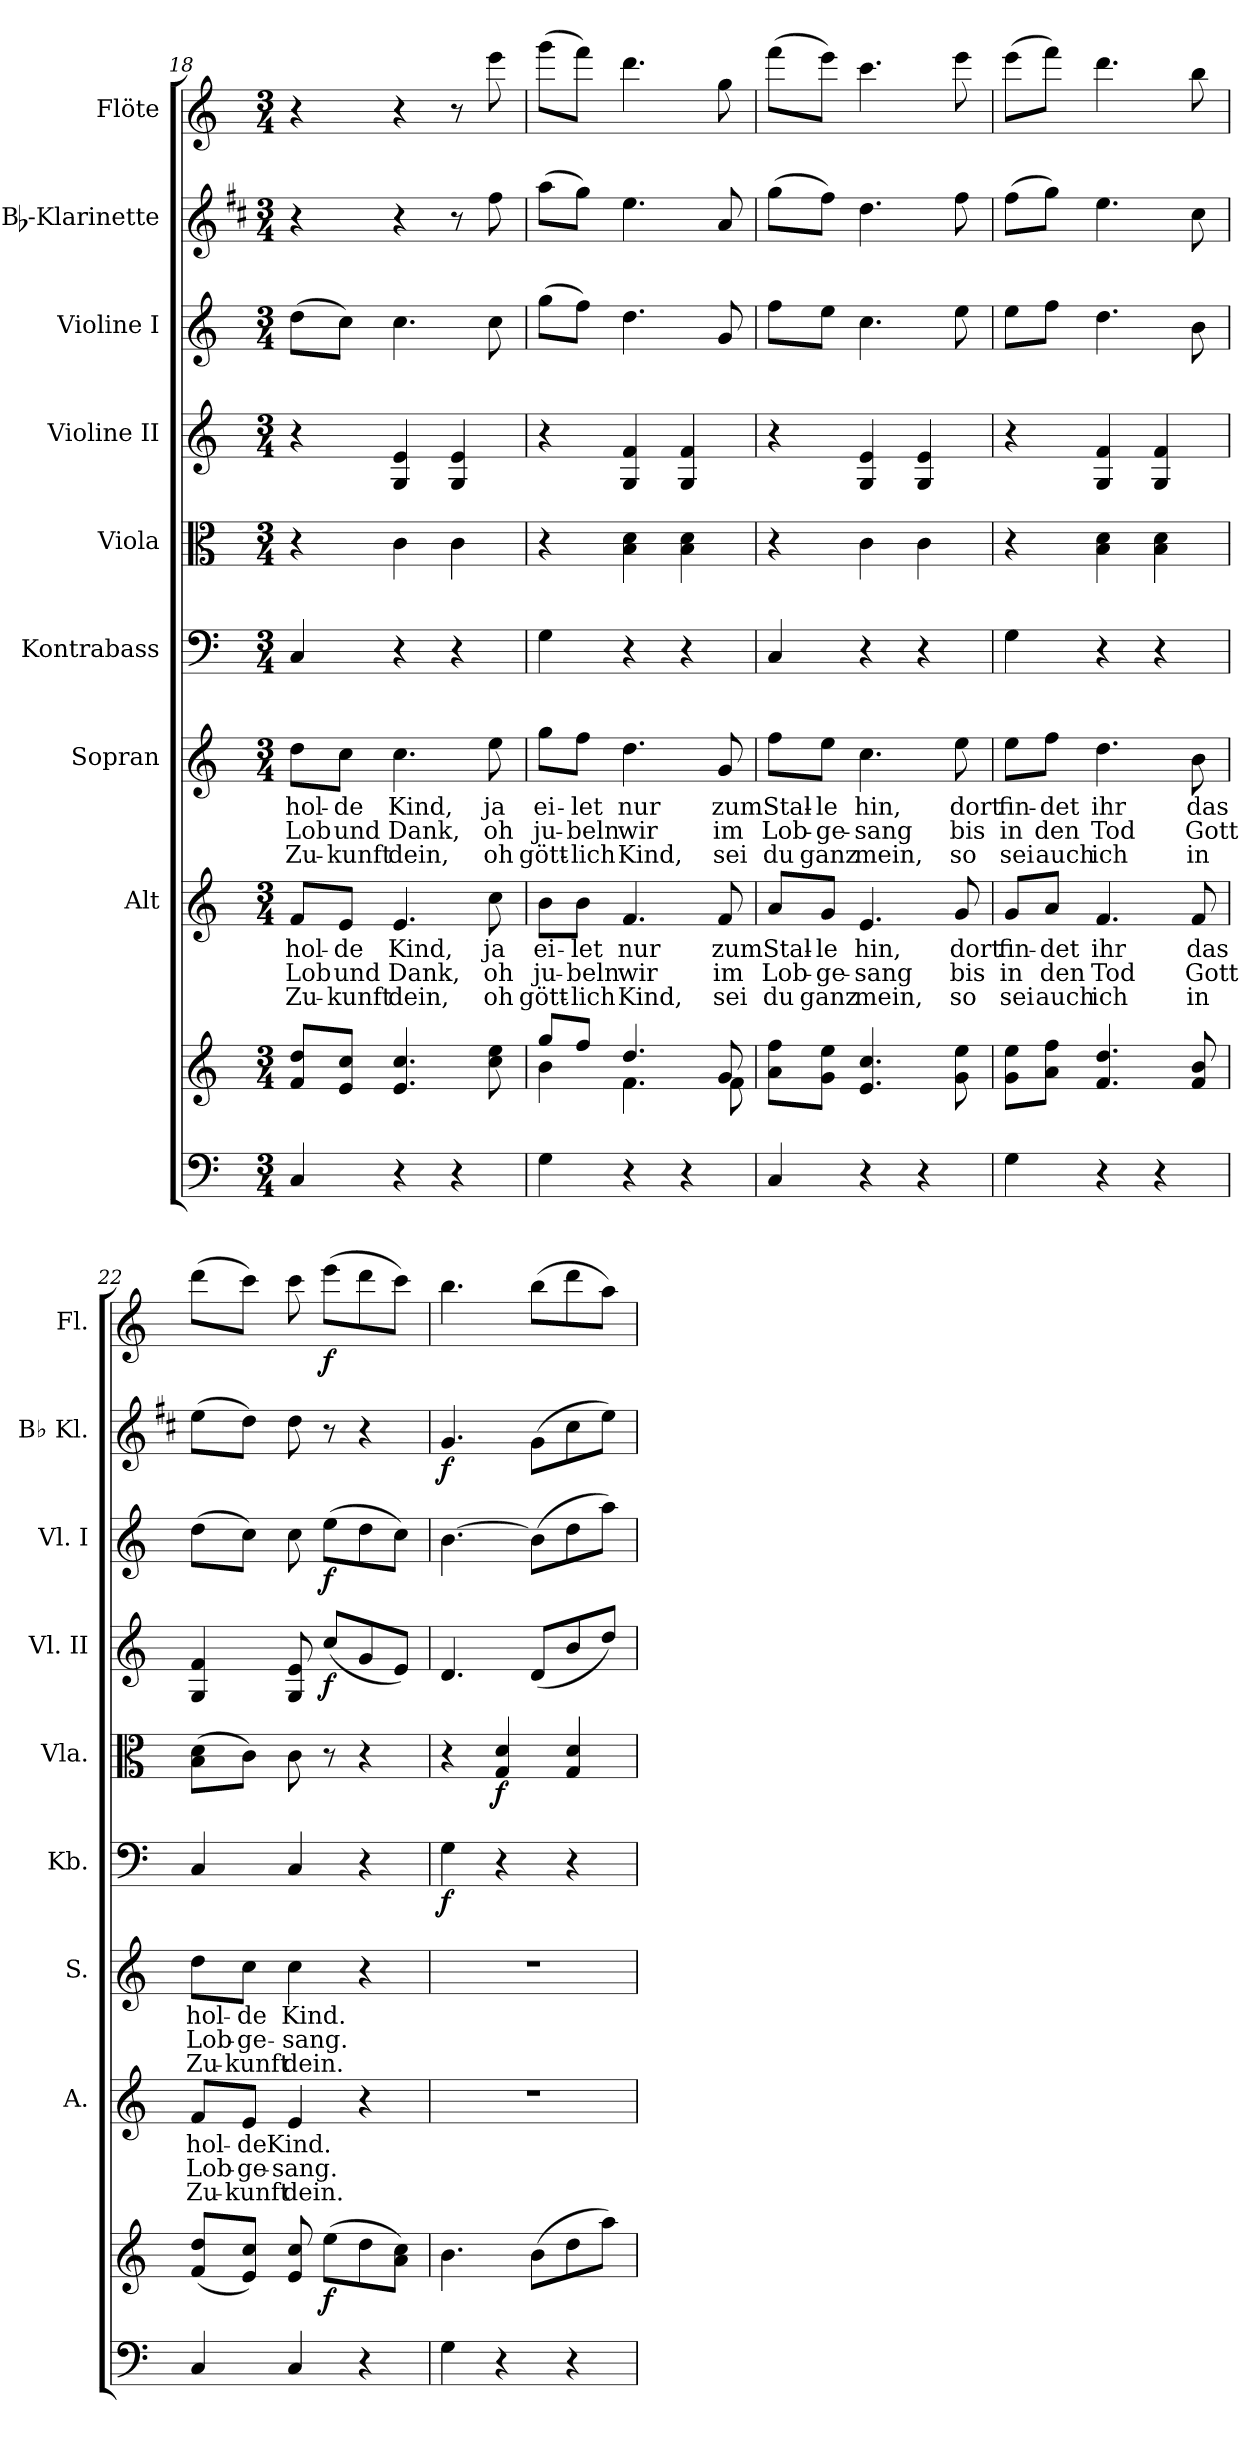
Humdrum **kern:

**kern	**kern	**dynam	**kern	**text	**text	**text	**kern	**text	**text	**text	**kern	**dynam	**kern	**dynam	**kern	**dynam	**kern	**dynam	**kern	**dynam	**kern	**dynam
*part9	*part9	*part9	*part8	*part8	*part8	*part8	*part7	*part7	*part7	*part7	*part6	*part6	*part5	*part5	*part4	*part4	*part3	*part3	*part2	*part2	*part1	*part1
*staff10	*staff9	*staff9/10	*staff8	*staff8	*staff8	*staff8	*staff7	*staff7	*staff7	*staff7	*staff6	*staff6	*staff5	*staff5	*staff4	*staff4	*staff3	*staff3	*staff2	*staff2	*staff1	*staff1
*	*	*	*I"Alt	*	*	*	*I"Sopran	*	*	*	*I"Kontrabass	*	*I"Viola	*	*I"Violine II	*	*I"Violine I	*	*I"Bb-Klarinette	*	*I"Flöte	*
*	*	*	*I'A.	*	*	*	*I'S.	*	*	*	*I'Kb.	*	*I'Vla.	*	*I'Vl. II	*	*I'Vl. I	*	*I'Bb Kl.	*	*I'Fl.	*
*clefF4	*clefG2	*	*clefG2	*	*	*	*clefG2	*	*	*	*clefF4	*	*clefC3	*	*clefG2	*	*clefG2	*	*clefG2	*	*clefG2	*
*	*	*	*	*	*	*	*	*	*	*	*ITrd7c12	*	*	*	*	*	*	*	*ITrd1c2	*	*	*
*k[]	*k[]	*	*k[]	*	*	*	*k[]	*	*	*	*k[]	*	*k[]	*	*k[]	*	*k[]	*	*k[]	*	*k[]	*
*C:	*C:	*	*C:	*	*	*	*C:	*	*	*	*C:	*	*C:	*	*C:	*	*C:	*	*C:	*	*C:	*
*M3/4	*M3/4	*	*M3/4	*	*	*	*M3/4	*	*	*	*M3/4	*	*M3/4	*	*M3/4	*	*M3/4	*	*M3/4	*	*M3/4	*
=18	=18	=18	=18	=18	=18	=18	=18	=18	=18	=18	=18	=18	=18	=18	=18	=18	=18	=18	=18	=18	=18	=18
!	!	!	!	!LO:LY:b	!LO:LY:b	!LO:LY:b	!	!LO:LY:b	!LO:LY:b	!LO:LY:b	!	!	!	!	!	!	!	!	!	!	!	!
4C/	8f/ 8dd/L	.	8f/L	hol-	Lob	Zu-	8dd\L	hol-	Lob	Zu-	4CC/	.	4r	.	4r	.	(>8dd\L	.	4r	.	4r	.
!	!	!	!	!LO:LY:b	!LO:LY:b	!LO:LY:b	!	!LO:LY:b	!LO:LY:b	!LO:LY:b	!	!	!	!	!	!	!	!	!	!	!	!
.	8e/ 8cc/J	.	8e/J	-de	und	-kunft	8cc\J	-de	und	-kunft	.	.	.	.	.	.	8cc\J)	.	.	.	.	.
!	!	!	!	!LO:LY:b	!LO:LY:b	!LO:LY:b	!	!LO:LY:b	!LO:LY:b	!LO:LY:b	!	!	!	!	!	!	!	!	!	!	!	!
4r	4.e/ 4.cc/	.	4.e/	Kind,	Dank,	dein,	4.cc\	Kind,	Dank,	dein,	4r	.	4c\	.	4G/ 4e/	.	4.cc\	.	4r	.	4r	.
4r	.	.	.	.	.	.	.	.	.	.	4r	.	4c\	.	4G/ 4e/	.	.	.	8r	.	8r	.
!	!	!	!	!LO:LY:b	!LO:LY:b	!LO:LY:b	!	!LO:LY:b	!LO:LY:b	!LO:LY:b	!	!	!	!	!	!	!	!	!	!	!	!
.	8cc\ 8ee\	.	8cc\	ja	oh	oh	8ee\	ja	oh	oh	.	.	.	.	.	.	8cc\	.	8ee\	.	8eee\	.
!!LO:PB:g=z
=19	=19	=19	=19	=19	=19	=19	=19	=19	=19	=19	=19	=19	=19	=19	=19	=19	=19	=19	=19	=19	=19	=19
*	*^	*	*	*	*	*	*	*	*	*	*	*	*	*	*	*	*	*	*	*	*	*
!	!	!	!	!	!LO:LY:b	!LO:LY:b	!LO:LY:b	!	!LO:LY:b	!LO:LY:b	!LO:LY:b	!	!	!	!	!	!	!	!	!	!	!	!
4G\	8gg/L	4b\	.	8b\L	ei-	ju-	gött-	8gg\L	ei-	ju-	gött-	4GG\	.	4r	.	4r	.	(>8gg\L	.	(>8gg\L	.	(>8ggg\L	.
!	!	!	!	!	!LO:LY:b	!LO:LY:b	!LO:LY:b	!	!LO:LY:b	!LO:LY:b	!LO:LY:b	!	!	!	!	!	!	!	!	!	!	!	!
.	8ff/J	.	.	8b\J	-let	-beln	-lich	8ff\J	-let	-beln	-lich	.	.	.	.	.	.	8ff\J)	.	8ff\J)	.	8fff\J)	.
!	!	!	!	!	!LO:LY:b	!LO:LY:b	!LO:LY:b	!	!LO:LY:b	!LO:LY:b	!LO:LY:b	!	!	!	!	!	!	!	!	!	!	!	!
4r	4.dd/	4.f\	.	4.f/	nur	wir	Kind,	4.dd\	nur	wir	Kind,	4r	.	4B\ 4d\	.	4G/ 4f/	.	4.dd\	.	4.dd\	.	4.ddd\	.
4r	.	.	.	.	.	.	.	.	.	.	.	4r	.	4B\ 4d\	.	4G/ 4f/	.	.	.	.	.	.	.
!	!	!	!	!	!LO:LY:b	!LO:LY:b	!LO:LY:b	!	!LO:LY:b	!LO:LY:b	!LO:LY:b	!	!	!	!	!	!	!	!	!	!	!	!
.	8g/	8f\	.	8f/	zum	im	sei	8g/	zum	im	sei	.	.	.	.	.	.	8g/	.	8g/	.	8gg\	.
=20	=20	=20	=20	=20	=20	=20	=20	=20	=20	=20	=20	=20	=20	=20	=20	=20	=20	=20	=20	=20	=20	=20	=20
!	!	!	!	!	!LO:LY:b	!LO:LY:b	!LO:LY:b	!	!LO:LY:b	!LO:LY:b	!LO:LY:b	!	!	!	!	!	!	!	!	!	!	!	!
*	*v	*v	*	*	*	*	*	*	*	*	*	*	*	*	*	*	*	*	*	*	*	*	*
4C/	8a\ 8ff\L	.	8a/L	Stal-	Lob-	du	8ff\L	Stal-	Lob-	du	4CC/	.	4r	.	4r	.	8ff\L	.	(>8ff\L	.	(>8fff\L	.
!	!	!	!	!LO:LY:b	!LO:LY:b	!LO:LY:b	!	!LO:LY:b	!LO:LY:b	!LO:LY:b	!	!	!	!	!	!	!	!	!	!	!	!
.	8g\ 8ee\J	.	8g/J	-le	-ge-	ganz	8ee\J	-le	-ge-	ganz	.	.	.	.	.	.	8ee\J	.	8ee\J)	.	8eee\J)	.
!	!	!	!	!LO:LY:b	!LO:LY:b	!LO:LY:b	!	!LO:LY:b	!LO:LY:b	!LO:LY:b	!	!	!	!	!	!	!	!	!	!	!	!
4r	4.e/ 4.cc/	.	4.e/	hin,	-sang	mein,	4.cc\	hin,	-sang	mein,	4r	.	4c\	.	4G/ 4e/	.	4.cc\	.	4.cc\	.	4.ccc\	.
4r	.	.	.	.	.	.	.	.	.	.	4r	.	4c\	.	4G/ 4e/	.	.	.	.	.	.	.
!	!	!	!	!LO:LY:b	!LO:LY:b	!LO:LY:b	!	!LO:LY:b	!LO:LY:b	!LO:LY:b	!	!	!	!	!	!	!	!	!	!	!	!
.	8g\ 8ee\	.	8g/	dort	bis	so	8ee\	dort	bis	so	.	.	.	.	.	.	8ee\	.	8ee\	.	8eee\	.
=21	=21	=21	=21	=21	=21	=21	=21	=21	=21	=21	=21	=21	=21	=21	=21	=21	=21	=21	=21	=21	=21	=21
!	!	!	!	!LO:LY:b	!LO:LY:b	!LO:LY:b	!	!LO:LY:b	!LO:LY:b	!LO:LY:b	!	!	!	!	!	!	!	!	!	!	!	!
4G\	8g\ 8ee\L	.	8g/L	fin-	in	sei	8ee\L	fin-	in	sei	4GG\	.	4r	.	4r	.	8ee\L	.	(>8ee\L	.	(>8eee\L	.
!	!	!	!	!LO:LY:b	!LO:LY:b	!LO:LY:b	!	!LO:LY:b	!LO:LY:b	!LO:LY:b	!	!	!	!	!	!	!	!	!	!	!	!
.	8a\ 8ff\J	.	8a/J	-det	den	auch	8ff\J	-det	den	auch	.	.	.	.	.	.	8ff\J	.	8ff\J)	.	8fff\J)	.
!	!	!	!	!LO:LY:b	!LO:LY:b	!LO:LY:b	!	!LO:LY:b	!LO:LY:b	!LO:LY:b	!	!	!	!	!	!	!	!	!	!	!	!
4r	4.f/ 4.dd/	.	4.f/	ihr	Tod	ich	4.dd\	ihr	Tod	ich	4r	.	4B\ 4d\	.	4G/ 4f/	.	4.dd\	.	4.dd\	.	4.ddd\	.
4r	.	.	.	.	.	.	.	.	.	.	4r	.	4B\ 4d\	.	4G/ 4f/	.	.	.	.	.	.	.
!	!	!	!	!LO:LY:b	!LO:LY:b	!LO:LY:b	!	!LO:LY:b	!LO:LY:b	!LO:LY:b	!	!	!	!	!	!	!	!	!	!	!	!
.	8f/ 8b/	.	8f/	das	Gott	in	8b\	das	Gott	in	.	.	.	.	.	.	8b\	.	8b\	.	8bb\	.
=22	=22	=22	=22	=22	=22	=22	=22	=22	=22	=22	=22	=22	=22	=22	=22	=22	=22	=22	=22	=22	=22	=22
!	!	!	!	!LO:LY:b	!LO:LY:b	!LO:LY:b	!	!LO:LY:b	!LO:LY:b	!LO:LY:b	!	!	!	!	!	!	!	!	!	!	!	!
4C/	(<8f/ 8dd/L	.	8f/L	hol-	Lob-	Zu-	8dd\L	hol-	Lob-	Zu-	4CC/	.	(>8B\ 8d\L	.	4G/ 4f/	.	(>8dd\L	.	(>8dd\L	.	(>8ddd\L	.
!	!	!	!	!LO:LY:b	!LO:LY:b	!LO:LY:b	!	!LO:LY:b	!LO:LY:b	!LO:LY:b	!	!	!	!	!	!	!	!	!	!	!	!
.	8e/ 8cc/J)	.	8e/J	-de	-ge-	-kunft	8cc\J	-de	-ge-	-kunft	.	.	8c\J)	.	.	.	8cc\J)	.	8cc\J)	.	8ccc\J)	.
!	!	!	!	!LO:LY:b	!LO:LY:b	!LO:LY:b	!	!LO:LY:b	!LO:LY:b	!LO:LY:b	!	!	!	!	!	!	!	!	!	!	!	!
4C/	8e/ 8cc/	.	4e/	Kind.	-sang.	dein.	4cc\	Kind.	-sang.	dein.	4CC/	.	8c\	.	8G/ 8e/	.	8cc\	.	8cc\	.	8ccc\	.
!	!	!LO:DY:b	!	!	!	!	!	!	!	!	!	!	!	!	!	!LO:DY:b	!	!LO:DY:b	!	!	!	!LO:DY:b
.	(>8ee\L	f	.	.	.	.	.	.	.	.	.	.	8r	.	(<8cc/L	f	(>8ee\L	f	8r	.	(>8eee\L	f
4r	8dd\	.	4r	.	.	.	4r	.	.	.	4r	.	4r	.	8g/	.	8dd\	.	4r	.	8ddd\	.
.	8a\ 8cc\J)	.	.	.	.	.	.	.	.	.	.	.	.	.	8e/J)	.	8cc\J)	.	.	.	8ccc\J)	.
!!LO:PB:g=z
=23	=23	=23	=23	=23	=23	=23	=23	=23	=23	=23	=23	=23	=23	=23	=23	=23	=23	=23	=23	=23	=23	=23
!	!	!	!	!	!	!	!	!	!	!	!	!LO:DY:b	!	!	!	!	!	!	!	!LO:DY:b	!	!
4G\	4.b\	.	2.r	.	.	.	2.r	.	.	.	4GG\	f	4r	.	4.d/	.	[4.b\	.	4.f/	f	4.bb\	.
!	!	!	!	!	!	!	!	!	!	!	!	!	!	!LO:DY:b	!	!	!	!	!	!	!	!
4r	.	.	.	.	.	.	.	.	.	.	4r	.	4G/ 4d/	f	.	.	.	.	.	.	.	.
.	(>8b\L	.	.	.	.	.	.	.	.	.	.	.	.	.	(<8d/L	.	(>8b\L]	.	(>8f\L	.	(>8bb\L	.
4r	8dd\	.	.	.	.	.	.	.	.	.	4r	.	4G/ 4d/	.	8b/	.	8dd\	.	8b\	.	8ddd\	.
.	8aa\J)	.	.	.	.	.	.	.	.	.	.	.	.	.	8dd/J)	.	8aa\J)	.	8dd\J)	.	8aa\J)	.
=	=	=	=	=	=	=	=	=	=	=	=	=	=	=	=	=	=	=	=	=	=	=
*-	*-	*-	*-	*-	*-	*-	*-	*-	*-	*-	*-	*-	*-	*-	*-	*-	*-	*-	*-	*-	*-	*-
